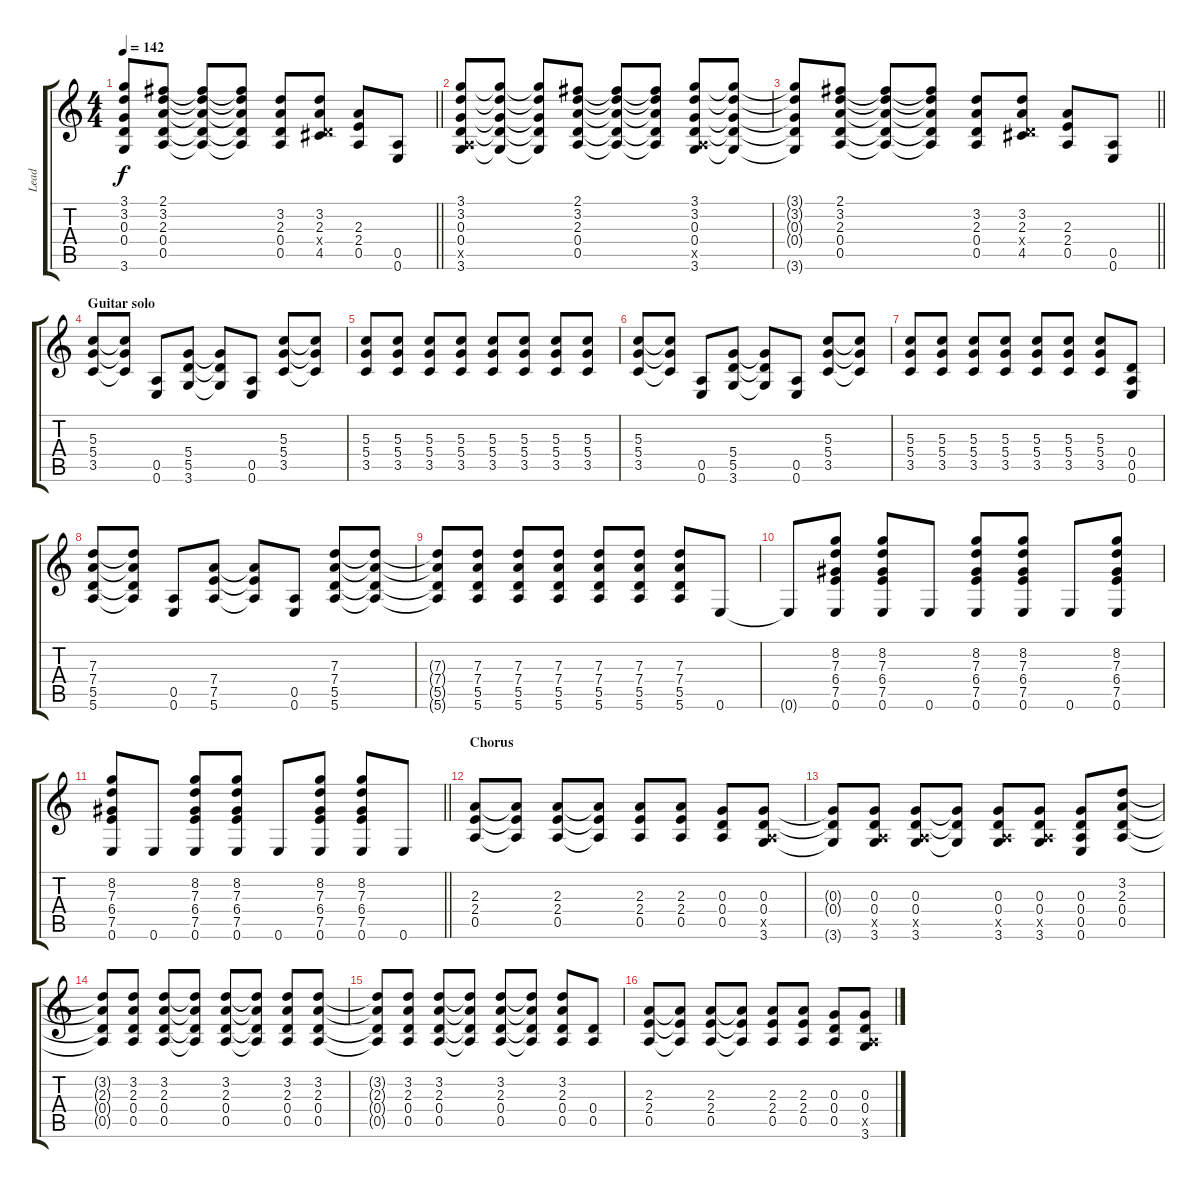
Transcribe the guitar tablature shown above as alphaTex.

\track ("Lead" "Lead") {instrument distortionguitar}
\staff {score tabs}
\tuning (E4 B3 G3 D3 A2 E2) {hide}
\ts (4 4)
\tempo 142
\clef g2
\barLineRight lightlight
\ks c
(3.1{t} 3.2{t} 0.3{t} 0.4{t} 3.6{t}).8{dy f} (2.1 3.2 2.3 0.4 0.5).8 (2.1{t} 3.2{t} 2.3{t} 0.4{t} 0.5{t}).8 (2.1{t} 3.2{t} 2.3{t} 0.4{t} 0.5{t}).8 (3.2 2.3 0.4 0.5).8 (3.2 2.3 0.4{x} 4.5).8 (2.3 2.4 0.5).8 (0.5 0.6).8 |
(3.1 3.2 0.3 0.4 0.5{x} 3.6).8 (3.1{t} 3.2{t} 0.3{t} 0.4{t} 3.6{t}).8 (3.1{t} 3.2{t} 0.3{t} 0.4{t} 3.6{t}).8 (2.1 3.2 2.3 0.4 0.5).8 (2.1{t} 3.2{t} 2.3{t} 0.4{t} 0.5{t}).8 (2.1{t} 3.2{t} 2.3{t} 0.4{t} 0.5{t}).8 (3.1 3.2 0.3 0.4 0.5{x} 3.6).8 (3.1{t} 3.2{t} 0.3{t} 0.4{t} 3.6{t}).8 |
\barLineRight lightlight
(3.1{t} 3.2{t} 0.3{t} 0.4{t} 3.6{t}).8 (2.1 3.2 2.3 0.4 0.5).8 (2.1{t} 3.2{t} 2.3{t} 0.4{t} 0.5{t}).8 (2.1{t} 3.2{t} 2.3{t} 0.4{t} 0.5{t}).8 (3.2 2.3 0.4 0.5).8 (3.2 2.3 0.4{x} 4.5).8 (2.3 2.4 0.5).8 (0.5 0.6).8 |
\section ("" "Guitar solo")
(5.3 5.4 3.5).8 (5.3{t} 5.4{t} 3.5{t}).8 (0.5 0.6).8 (5.4 5.5 3.6).8 (5.4{t} 5.5{t} 3.6{t}).8 (0.5 0.6).8 (5.3 5.4 3.5).8 (5.3{t} 5.4{t} 3.5{t}).8 |
(5.3 5.4 3.5).8 (5.3 5.4 3.5).8 (5.3 5.4 3.5).8 (5.3 5.4 3.5).8 (5.3 5.4 3.5).8 (5.3 5.4 3.5).8 (5.3 5.4 3.5).8 (5.3 5.4 3.5).8 |
(5.3 5.4 3.5).8 (5.3{t} 5.4{t} 3.5{t}).8 (0.5 0.6).8 (5.4 5.5 3.6).8 (5.4{t} 5.5{t} 3.6{t}).8 (0.5 0.6).8 (5.3 5.4 3.5).8 (5.3{t} 5.4{t} 3.5{t}).8 |
(5.3 5.4 3.5).8 (5.3 5.4 3.5).8 (5.3 5.4 3.5).8 (5.3 5.4 3.5).8 (5.3 5.4 3.5).8 (5.3 5.4 3.5).8 (5.3 5.4 3.5).8 (0.4 0.5 0.6).8 |
(7.3 7.4 5.5 5.6).8 (7.3{t} 7.4{t} 5.5{t} 5.6{t}).8 (0.5 0.6).8 (7.4 7.5 5.6).8 (7.4{t} 7.5{t} 5.6{t}).8 (0.5 0.6).8 (7.3 7.4 5.5 5.6).8 (7.3{t} 7.4{t} 5.5{t} 5.6{t}).8 |
(7.3{t} 7.4{t} 5.5{t} 5.6{t}).8 (7.3 7.4 5.5 5.6).8 (7.3 7.4 5.5 5.6).8 (7.3 7.4 5.5 5.6).8 (7.3 7.4 5.5 5.6).8 (7.3 7.4 5.5 5.6).8 (7.3 7.4 5.5 5.6).8 0.6.8 |
0.6{t}.8 (8.2 7.3 6.4 7.5 0.6).8 (8.2 7.3 6.4 7.5 0.6).8 0.6.8 (8.2 7.3 6.4 7.5 0.6).8 (8.2 7.3 6.4 7.5 0.6).8 0.6.8 (8.2 7.3 6.4 7.5 0.6).8 |
\barLineRight lightlight
(8.2 7.3 6.4 7.5 0.6).8 0.6.8 (8.2 7.3 6.4 7.5 0.6).8 (8.2 7.3 6.4 7.5 0.6).8 0.6.8 (8.2 7.3 6.4 7.5 0.6).8 (8.2 7.3 6.4 7.5 0.6).8 0.6.8 |
\section ("" "Chorus")
(2.3 2.4 0.5).8 (2.3{t} 2.4{t} 0.5{t}).8 (2.3 2.4 0.5).8 (2.3{t} 2.4{t} 0.5{t}).8 (2.3 2.4 0.5).8 (2.3 2.4 0.5).8 (0.3 0.4 0.5).8 (0.3 0.4 0.5{x} 3.6).8 |
(0.3{t} 0.4{t} 3.6{t}).8 (0.3 0.4 0.5{x} 3.6).8 (0.3 0.4 0.5{x} 3.6).8 (0.3{t} 0.4{t} 3.6{t}).8 (0.3 0.4 0.5{x} 3.6).8 (0.3 0.4 0.5{x} 3.6).8 (0.3 0.4 0.5 0.6).8 (3.2 2.3 0.4 0.5).8 |
(3.2{t} 2.3{t} 0.4{t} 0.5{t}).8 (3.2 2.3 0.4 0.5).8 (3.2 2.3 0.4 0.5).8 (3.2{t} 2.3{t} 0.4{t} 0.5{t}).8 (3.2 2.3 0.4 0.5).8 (3.2{t} 2.3{t} 0.4{t} 0.5{t}).8 (3.2 2.3 0.4 0.5).8 (3.2 2.3 0.4 0.5).8 |
(3.2{t} 2.3{t} 0.4{t} 0.5{t}).8 (3.2 2.3 0.4 0.5).8 (3.2 2.3 0.4 0.5).8 (3.2{t} 2.3{t} 0.4{t} 0.5{t}).8 (3.2 2.3 0.4 0.5).8 (3.2{t} 2.3{t} 0.4{t} 0.5{t}).8 (3.2 2.3 0.4 0.5).8 (0.4 0.5).8 |
(2.3 2.4 0.5).8 (2.3{t} 2.4{t} 0.5{t}).8 (2.3 2.4 0.5).8 (2.3{t} 2.4{t} 0.5{t}).8 (2.3 2.4 0.5).8 (2.3 2.4 0.5).8 (0.3 0.4 0.5).8 (0.3 0.4 0.5{x} 3.6).8
